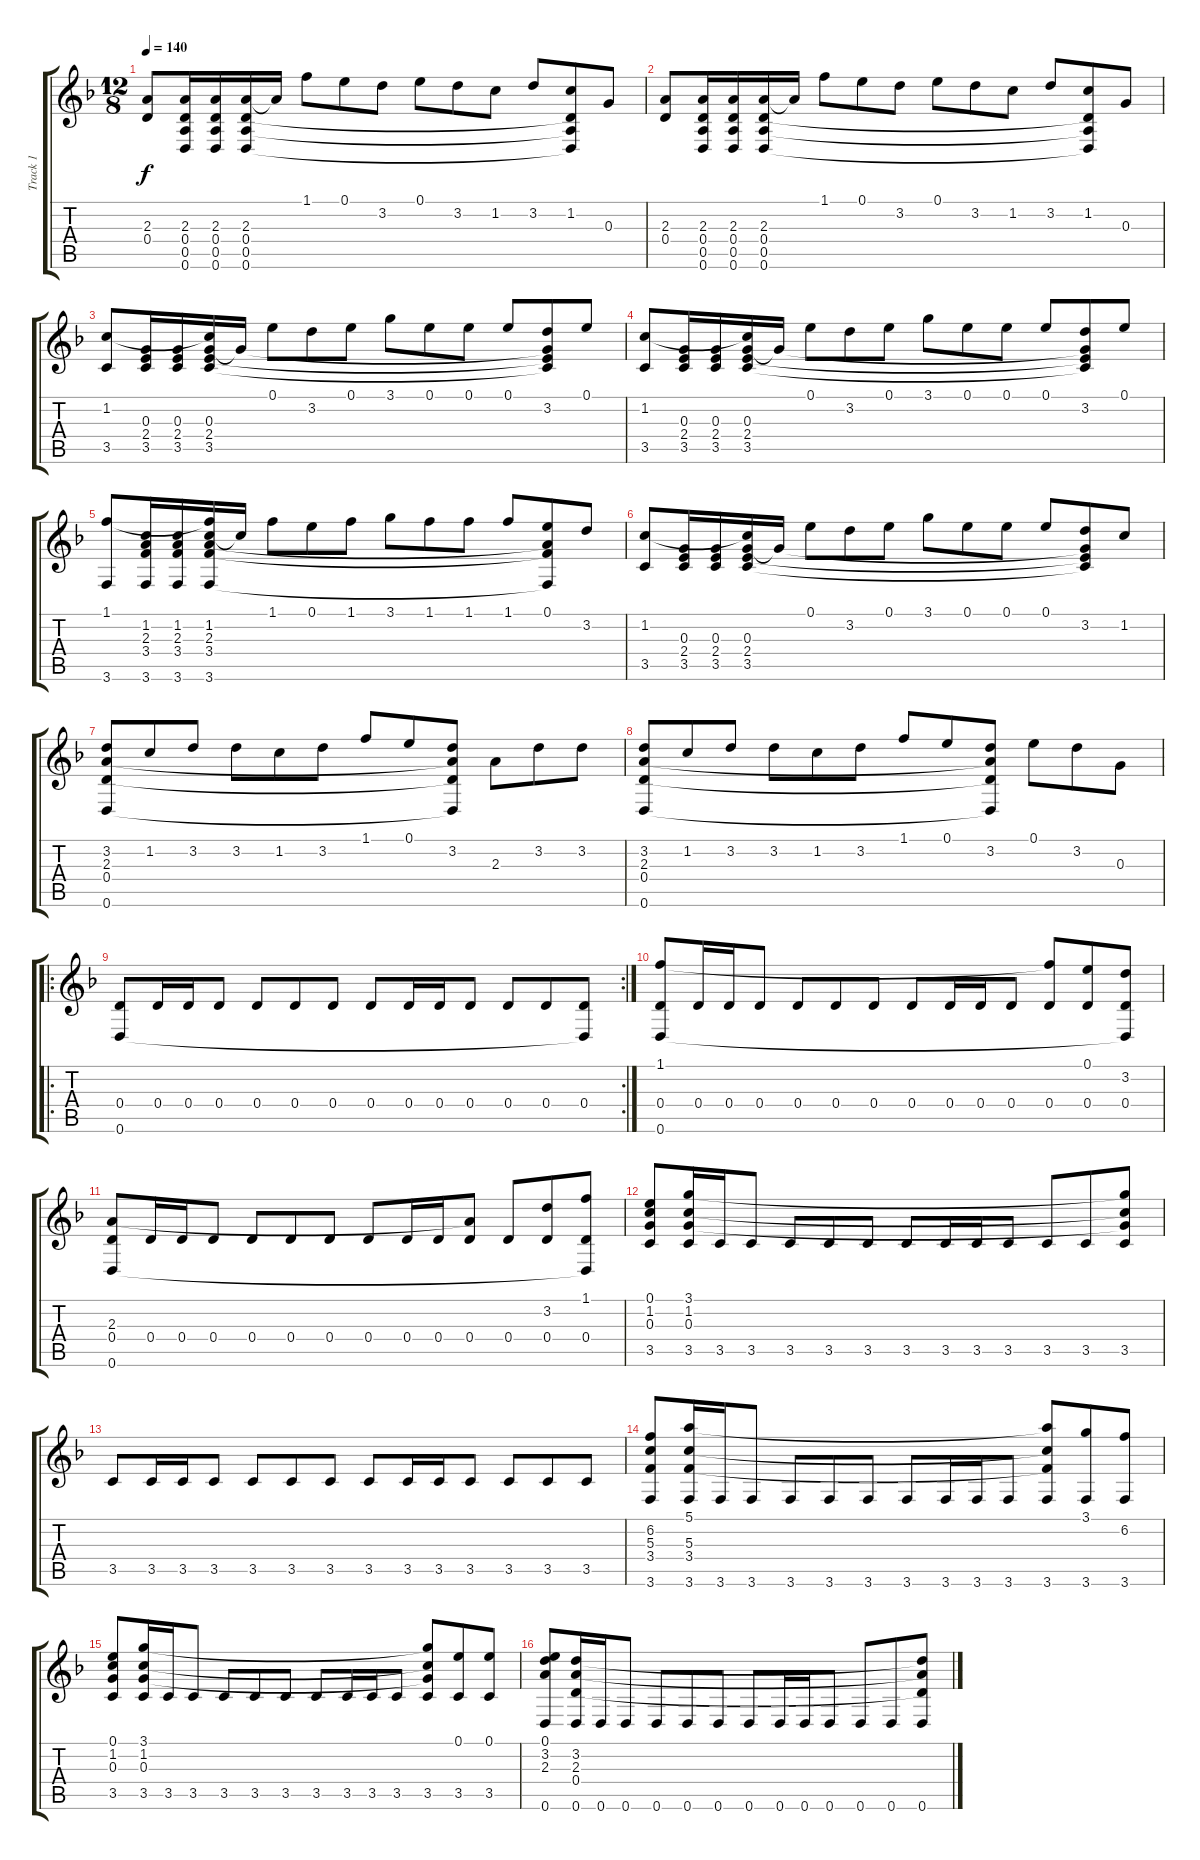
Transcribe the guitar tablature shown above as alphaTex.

\track ("Track 1" "Track 1") {instrument acousticguitarnylon}
\staff {score tabs}
\tuning (E4 B3 G3 D3 A2 D2) {hide}
\ts (12 8)
\tempo 140
\clef g2
\ks f
(2.3 0.4).8{dy f} (2.3 0.4 0.5 0.6).16 (2.3 0.4 0.5 0.6).16 (2.3 0.4 0.5 0.6).16 2.3{t}.16 1.1.8 0.1.8 3.2.8 0.1.8 3.2.8 1.2.8 3.2.8 (1.2 0.4{t} 0.5{t} 0.6{t}).8 0.3.8 |
(2.3 0.4).8 (2.3 0.4 0.5 0.6).16 (2.3 0.4 0.5 0.6).16 (2.3 0.4 0.5 0.6).16 2.3{t}.16 1.1.8 0.1.8 3.2.8 0.1.8 3.2.8 1.2.8 3.2.8 (1.2 0.4{t} 0.5{t} 0.6{t}).8 0.3.8 |
(1.2 3.5).8 (0.3 2.4 3.5).16 (0.3 2.4 3.5).16 (1.2{t} 0.3 2.4 3.5).16 0.3{t}.16 0.1.8 3.2.8 0.1.8 3.1.8 0.1.8 0.1.8 0.1.8 (3.2 0.3{t} 2.4{t} 3.5{t}).8 0.1.8 |
(1.2 3.5).8 (0.3 2.4 3.5).16 (0.3 2.4 3.5).16 (1.2{t} 0.3 2.4 3.5).16 0.3{t}.16 0.1.8 3.2.8 0.1.8 3.1.8 0.1.8 0.1.8 0.1.8 (3.2 0.3{t} 2.4{t} 3.5{t}).8 0.1.8 |
(1.1 3.6).8 (1.2 2.3 3.4 3.6).16 (1.2 2.3 3.4 3.6).16 (1.1{t} 1.2 2.3 3.4 3.6).16 1.2{t}.16 1.1.8 0.1.8 1.1.8 3.1.8 1.1.8 1.1.8 1.1.8 (0.1 2.3{t} 3.4{t} 3.6{t}).8 3.2.8 |
(1.2 3.5).8 (0.3 2.4 3.5).16 (0.3 2.4 3.5).16 (1.2{t} 0.3 2.4 3.5).16 0.3{t}.16 0.1.8 3.2.8 0.1.8 3.1.8 0.1.8 0.1.8 0.1.8 (3.2 0.3{t} 2.4{t} 3.5{t}).8 1.2.8 |
(3.2 2.3 0.4 0.6).8 1.2.8 3.2.8 3.2.8 1.2.8 3.2.8 1.1.8 0.1.8 (3.2 2.3{t} 0.4{t} 0.6{t}).8 2.3.8 3.2.8 3.2.8 |
(3.2 2.3 0.4 0.6).8 1.2.8 3.2.8 3.2.8 1.2.8 3.2.8 1.1.8 0.1.8 (3.2 2.3{t} 0.4{t} 0.6{t}).8 0.1.8 3.2.8 0.3.8 |
\ro
\rc 2
(0.4 0.6).8 0.4.16 0.4.16 0.4.8 0.4.8 0.4.8 0.4.8 0.4.8 0.4.16 0.4.16 0.4.8 0.4.8 0.4.8 (0.4 0.6{t}).8 |
(1.1 0.4 0.6).8 0.4.16 0.4.16 0.4.8 0.4.8 0.4.8 0.4.8 0.4.8 0.4.16 0.4.16 0.4.8 (1.1{t} 0.4).8 (0.1 0.4).8 (3.2 0.4 0.6{t}).8 |
(2.3 0.4 0.6).8 0.4.16 0.4.16 0.4.8 0.4.8 0.4.8 0.4.8 0.4.8 0.4.16 0.4.16 (2.3{t} 0.4).8 0.4.8 (3.2 0.4).8 (1.1 0.4 0.6{t}).8 |
(0.1 1.2 0.3 3.5).8 (3.1 1.2 0.3 3.5).16 3.5.16 3.5.8 3.5.8 3.5.8 3.5.8 3.5.8 3.5.16 3.5.16 3.5.8 3.5.8 3.5.8 (3.1{t} 1.2{t} 0.3{t} 3.5).8 |
3.5.8 3.5.16 3.5.16 3.5.8 3.5.8 3.5.8 3.5.8 3.5.8 3.5.16 3.5.16 3.5.8 3.5.8 3.5.8 3.5.8 |
(6.2 5.3 3.4 3.6).8 (5.1 5.3 3.4 3.6).16 3.6.16 3.6.8 3.6.8 3.6.8 3.6.8 3.6.8 3.6.16 3.6.16 3.6.8 (5.1{t} 5.3{t} 3.4{t} 3.6).8 (3.1 3.6).8 (6.2 3.6).8 |
(0.1 1.2 0.3 3.5).8 (3.1 1.2 0.3 3.5).16 3.5.16 3.5.8 3.5.8 3.5.8 3.5.8 3.5.8 3.5.16 3.5.16 3.5.8 (3.1{t} 1.2{t} 0.3{t} 3.5).8 (0.1 3.5).8 (0.1 3.5).8 |
(0.1 3.2 2.3 0.6).8 (3.2 2.3 0.4 0.6).16 0.6.16 0.6.8 0.6.8 0.6.8 0.6.8 0.6.8 0.6.16 0.6.16 0.6.8 0.6.8 0.6.8 (3.2{t} 2.3{t} 0.4{t} 0.6).8
